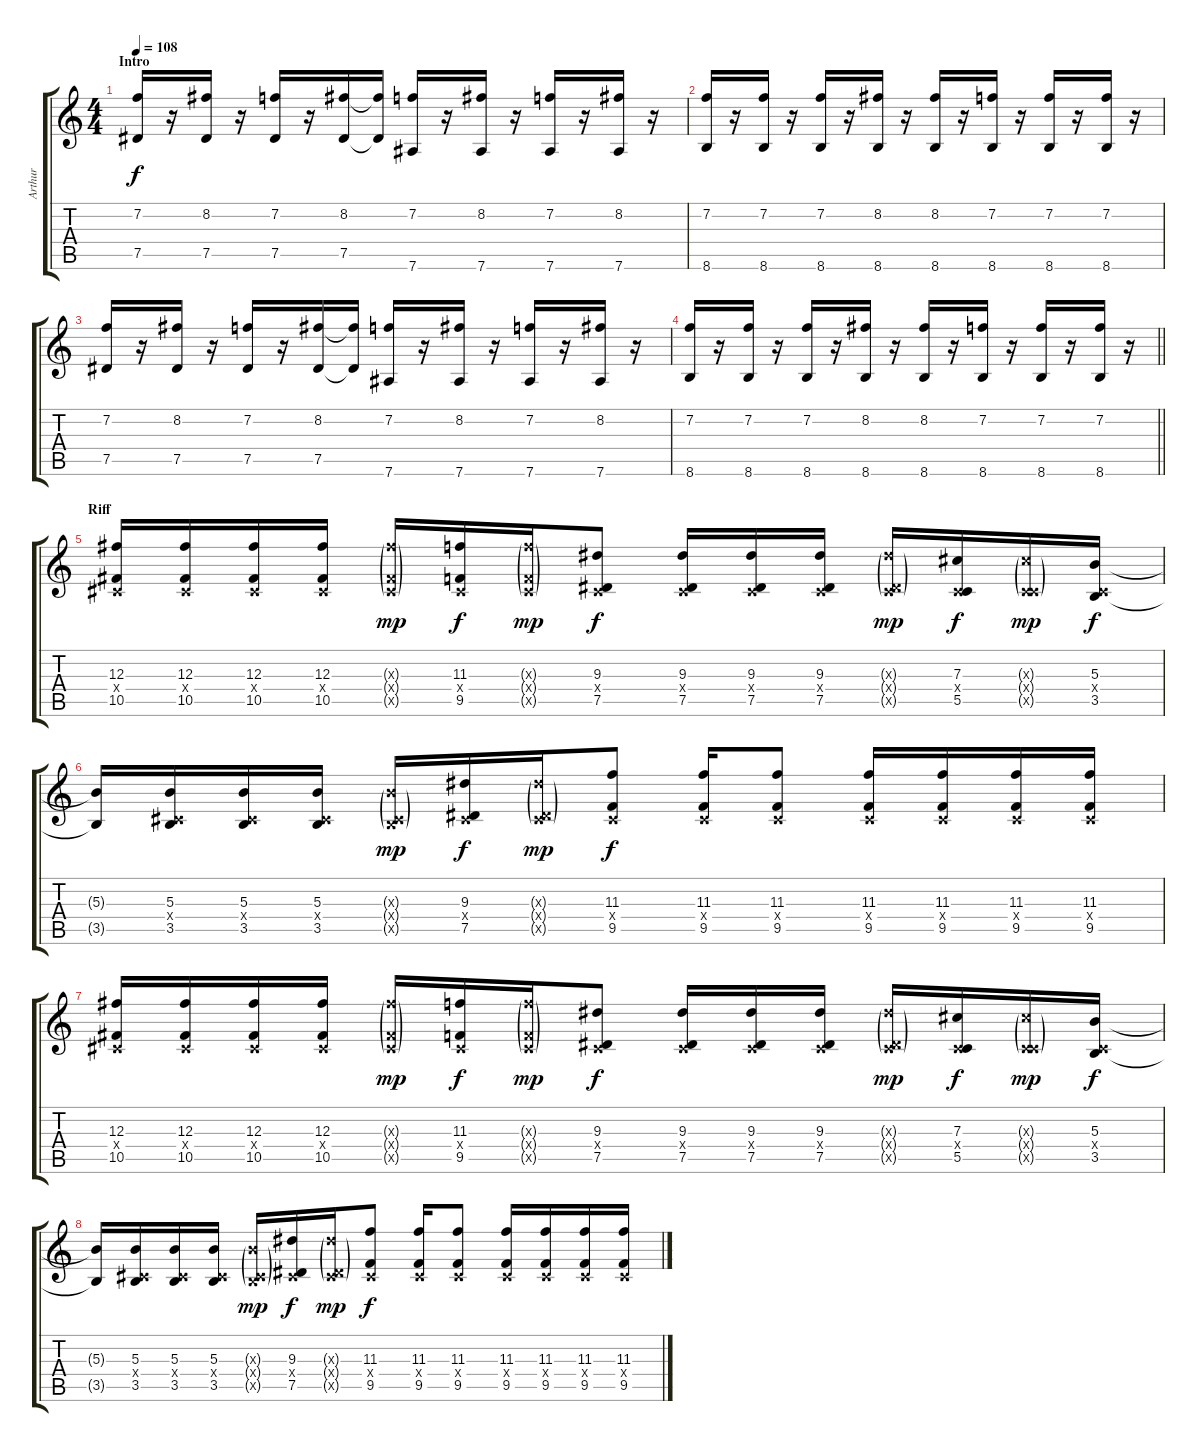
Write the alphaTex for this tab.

\track ("Arthur" "Arthur") {instrument electricguitarjazz}
\staff {score tabs}
\tuning (Eb4 Bb3 Gb3 Db3 Ab2 Eb2) {hide}
\ts (4 4)
\section ("" "Intro")
\tempo 108
\clef g2
\ks c
(7.2 7.5).16{dy f instrument electricguitarjazz} r.16 (8.2 7.5).16 r.16 (7.2 7.5).16 r.16 (8.2 7.5).16 (8.2{t} 7.5{t}).16 (7.2 7.6).16 r.16 (8.2 7.6).16 r.16 (7.2 7.6).16 r.16 (8.2 7.6).16 r.16 |
(7.2 8.6).16 r.16 (7.2 8.6).16 r.16 (7.2 8.6).16 r.16 (8.2 8.6).16 r.16 (8.2 8.6).16 r.16 (7.2 8.6).16 r.16 (7.2 8.6).16 r.16 (7.2 8.6).16 r.16 |
(7.2 7.5).16 r.16 (8.2 7.5).16 r.16 (7.2 7.5).16 r.16 (8.2 7.5).16 (8.2{t} 7.5{t}).16 (7.2 7.6).16 r.16 (8.2 7.6).16 r.16 (7.2 7.6).16 r.16 (8.2 7.6).16 r.16 |
\barLineRight lightlight
(7.2 8.6).16 r.16 (7.2 8.6).16 r.16 (7.2 8.6).16 r.16 (8.2 8.6).16 r.16 (8.2 8.6).16 r.16 (7.2 8.6).16 r.16 (7.2 8.6).16 r.16 (7.2 8.6).16 r.16 |
\section ("" "Riff")
(12.3 0.4{x} 10.5).16{instrument distortionguitar} (12.3 0.4{x} 10.5).16 (12.3 0.4{x} 10.5).16 (12.3 0.4{x} 10.5).16 (12.3{g x} 0.4{g x} 10.5{g x}).16{dy mp} (11.3 0.4{x} 9.5).16{dy f} (11.3{g x} 0.4{g x} 9.5{g x}).16{dy mp} (9.3 0.4{x} 7.5).8{dy f} (9.3 0.4{x} 7.5).16 (9.3 0.4{x} 7.5).16 (9.3 0.4{x} 7.5).16 (9.3{g x} 0.4{g x} 7.5{g x}).16{dy mp} (7.3 0.4{x} 5.5).16{dy f} (7.3{g x} 0.4{g x} 5.5{g x}).16{dy mp} (5.3 0.4{x} 3.5).16{dy f} |
(5.3{t} 3.5{t}).16 (5.3 0.4{x} 3.5).16 (5.3 0.4{x} 3.5).16 (5.3 0.4{x} 3.5).16 (5.3{g x} 0.4{g x} 3.5{g x}).16{dy mp} (9.3 0.4{x} 7.5).16{dy f} (9.3{g x} 0.4{g x} 7.5{g x}).16{dy mp} (11.3 0.4{x} 9.5).8{dy f} (11.3 0.4{x} 9.5).16 (11.3 0.4{x} 9.5).8 (11.3 0.4{x} 9.5).16 (11.3 0.4{x} 9.5).16 (11.3 0.4{x} 9.5).16 (11.3 0.4{x} 9.5).16 |
(12.3 0.4{x} 10.5).16 (12.3 0.4{x} 10.5).16 (12.3 0.4{x} 10.5).16 (12.3 0.4{x} 10.5).16 (12.3{g x} 0.4{g x} 10.5{g x}).16{dy mp} (11.3 0.4{x} 9.5).16{dy f} (11.3{g x} 0.4{g x} 9.5{g x}).16{dy mp} (9.3 0.4{x} 7.5).8{dy f} (9.3 0.4{x} 7.5).16 (9.3 0.4{x} 7.5).16 (9.3 0.4{x} 7.5).16 (9.3{g x} 0.4{g x} 7.5{g x}).16{dy mp} (7.3 0.4{x} 5.5).16{dy f} (7.3{g x} 0.4{g x} 5.5{g x}).16{dy mp} (5.3 0.4{x} 3.5).16{dy f} |
(5.3{t} 3.5{t}).16 (5.3 0.4{x} 3.5).16 (5.3 0.4{x} 3.5).16 (5.3 0.4{x} 3.5).16 (5.3{g x} 0.4{g x} 3.5{g x}).16{dy mp} (9.3 0.4{x} 7.5).16{dy f} (9.3{g x} 0.4{g x} 7.5{g x}).16{dy mp} (11.3 0.4{x} 9.5).8{dy f} (11.3 0.4{x} 9.5).16 (11.3 0.4{x} 9.5).8 (11.3 0.4{x} 9.5).16 (11.3 0.4{x} 9.5).16 (11.3 0.4{x} 9.5).16 (11.3 0.4{x} 9.5).16
